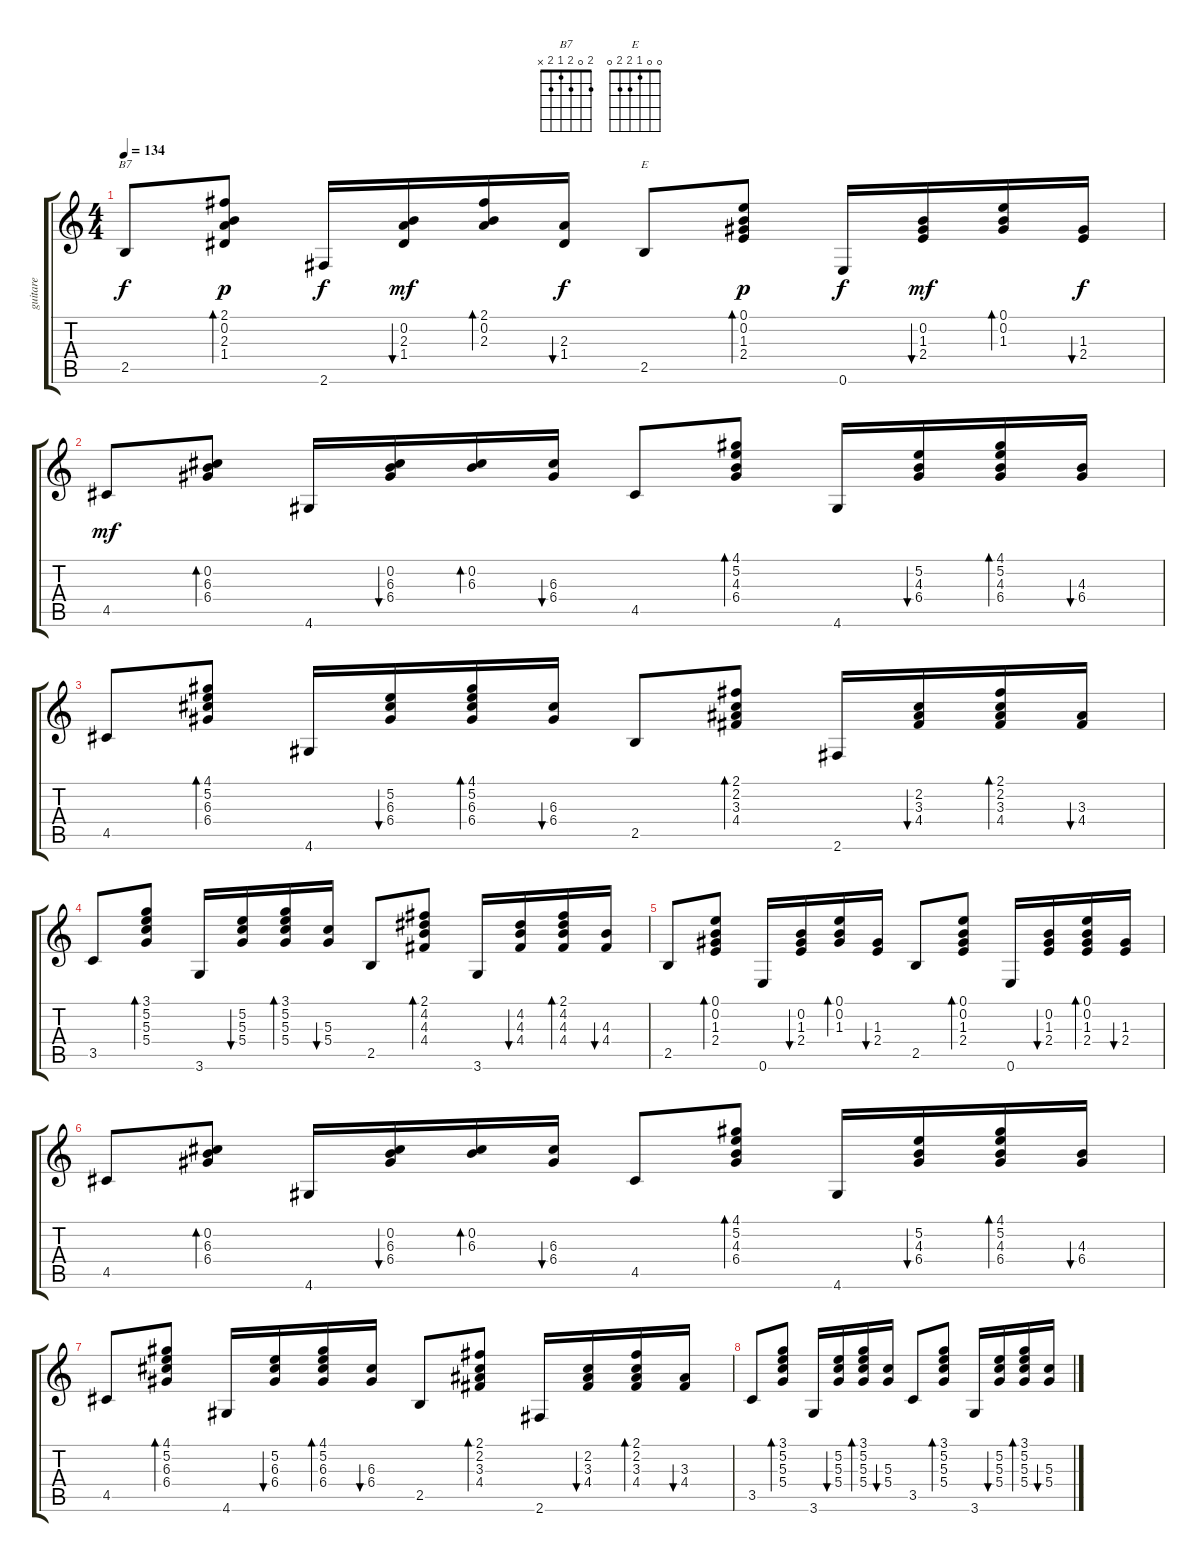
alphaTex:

\track ("guitare" "guitare") {instrument acousticguitarsteel}
\staff {score tabs}
\tuning (E4 B3 G3 D3 A2 E2) {hide}
\chord ("B7" 2 0 2 1 2 x)
\chord ("E" 0 0 1 2 2 0)
\ts (4 4)
\tempo 134
\clef g2
\ks c
2.5.8{ch "B7" dy f} (2.1 0.2 2.3 1.4).8{bd 60 dy p} 2.6.16{dy f} (0.2 2.3 1.4).16{bu 60 dy mf} (2.1 0.2 2.3).16{bd 60} (2.3 1.4).16{bu 60 dy f} 2.5.8{ch "E"} (0.1 0.2 1.3 2.4).8{bd 60 dy p} 0.6.16{dy f} (0.2 1.3 2.4).16{bu 60 dy mf} (0.1 0.2 1.3).16{bd 60} (1.3 2.4).16{bu 60 dy f} |
4.5.8{dy mf} (0.2 6.3 6.4).8{bd 60} 4.6.16 (0.2 6.3 6.4).16{bu 60} (0.2 6.3).16{bd 60} (6.3 6.4).16{bu 60} 4.5.8 (4.1 5.2 4.3 6.4).8{bd 60} 4.6.16 (5.2 4.3 6.4).16{bu 60} (4.1 5.2 4.3 6.4).16{bd 60} (4.3 6.4).16{bu 60} |
4.5.8 (4.1 5.2 6.3 6.4).8{bd 60} 4.6.16 (5.2 6.3 6.4).16{bu 60} (4.1 5.2 6.3 6.4).16{bd 60} (6.3 6.4).16{bu 60} 2.5.8 (2.1 2.2 3.3 4.4).8{bd 60} 2.6.16 (2.2 3.3 4.4).16{bu 60} (2.1 2.2 3.3 4.4).16{bd 60} (3.3 4.4).16{bu 60} |
3.5.8 (3.1 5.2 5.3 5.4).8{bd 60} 3.6.16 (5.2 5.3 5.4).16{bu 60} (3.1 5.2 5.3 5.4).16{bd 60} (5.3 5.4).16{bu 60} 2.5.8 (2.1 4.2 4.3 4.4).8{bd 60} 3.6.16 (4.2 4.3 4.4).16{bu 60} (2.1 4.2 4.3 4.4).16{bd 60} (4.3 4.4).16{bu 60} |
2.5.8 (0.1 0.2 1.3 2.4).8{bd 60} 0.6.16 (0.2 1.3 2.4).16{bu 60} (0.1 0.2 1.3).16{bd 60} (1.3 2.4).16{bu 60} 2.5.8 (0.1 0.2 1.3 2.4).8{bd 60} 0.6.16 (0.2 1.3 2.4).16{bu 60} (0.1 0.2 1.3 2.4).16{bd 60} (1.3 2.4).16{bu 60} |
4.5.8 (0.2 6.3 6.4).8{bd 60} 4.6.16 (0.2 6.3 6.4).16{bu 60} (0.2 6.3).16{bd 60} (6.3 6.4).16{bu 60} 4.5.8 (4.1 5.2 4.3 6.4).8{bd 60} 4.6.16 (5.2 4.3 6.4).16{bu 60} (4.1 5.2 4.3 6.4).16{bd 60} (4.3 6.4).16{bu 60} |
4.5.8 (4.1 5.2 6.3 6.4).8{bd 60} 4.6.16 (5.2 6.3 6.4).16{bu 60} (4.1 5.2 6.3 6.4).16{bd 60} (6.3 6.4).16{bu 60} 2.5.8 (2.1 2.2 3.3 4.4).8{bd 60} 2.6.16 (2.2 3.3 4.4).16{bu 60} (2.1 2.2 3.3 4.4).16{bd 60} (3.3 4.4).16{bu 60} |
3.5.8 (3.1 5.2 5.3 5.4).8{bd 60} 3.6.16 (5.2 5.3 5.4).16{bu 60} (3.1 5.2 5.3 5.4).16{bd 60} (5.3 5.4).16{bu 60} 3.5.8 (3.1 5.2 5.3 5.4).8{bd 60} 3.6.16 (5.2 5.3 5.4).16{bu 60} (3.1 5.2 5.3 5.4).16{bd 60} (5.3 5.4).16{bu 60}
